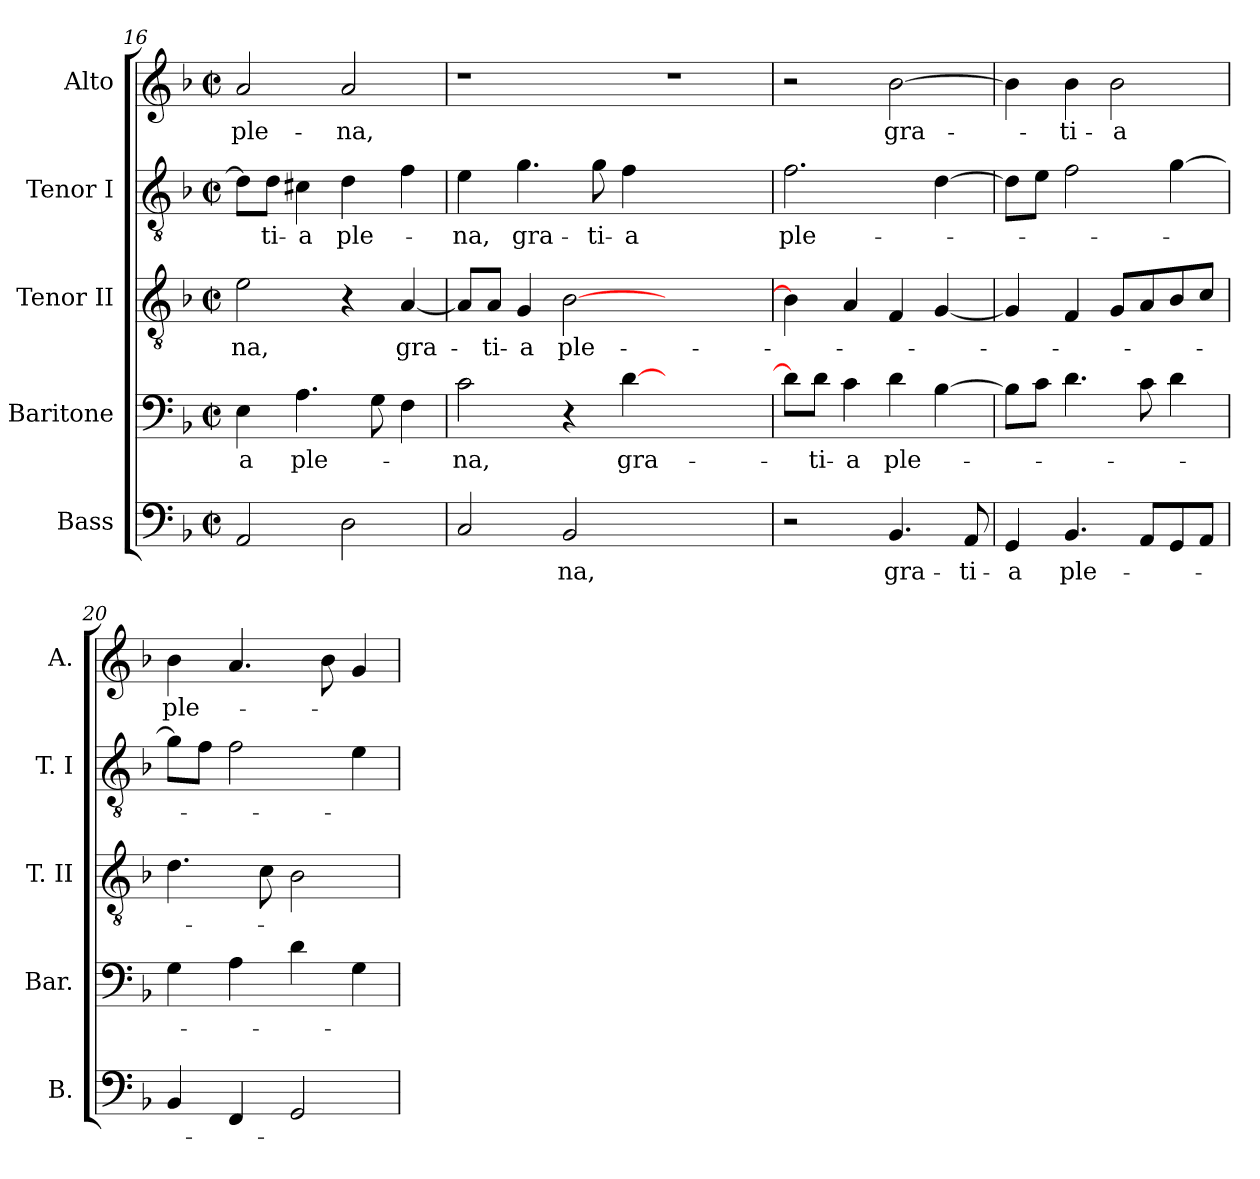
**kern	**text	**kern	**text	**kern	**text	**kern	**text	**kern	**text
*part5	*part5	*part4	*part4	*part3	*part3	*part2	*part2	*part1	*part1
*staff5	*staff5	*staff4	*staff4	*staff3	*staff3	*staff2	*staff2	*staff1	*staff1
*I"Bass	*	*I"Baritone	*	*I"Tenor II	*	*I"Tenor I	*	*I"Alto	*
*I'B.	*	*I'Bar.	*	*I'T. II	*	*I'T. I	*	*I'A.	*
*clefF4	*	*clefF4	*	*clefGv2	*	*clefGv2	*	*clefG2	*
*	*	*ITrd7c12	*	*ITrd7c12	*	*ITrd7c12	*	*	*
*k[b-]	*	*k[b-]	*	*k[b-]	*	*k[b-]	*	*k[b-]	*
*F:	*	*F:	*	*F:	*	*F:	*	*F:	*
*M2/2	*	*M2/2	*	*M2/2	*	*M2/2	*	*M2/2	*
*met(c|)	*	*met(c|)	*	*met(c|)	*	*met(c|)	*	*met(c|)	*
=16	=16	=16	=16	=16	=16	=16	=16	=16	=16
!	!	!	!LO:LY:b:color=#000000	!	!	!	!	!	!
!	!	!	!	!	!LO:LY:b:color=#000000	!	!	!	!
!	!	!	!	!	!	!	!	!	!LO:LY:b:color=#000000
2AAi/	.	4EEi\	-a	2Ei\	-na,	8Di\L]	.	2ai/	ple-
!	!	!	!	!	!	!	!LO:LY:b:color=#000000	!	!
.	.	.	.	.	.	8Di\J	-ti-	.	.
!	!	!	!LO:LY:b:color=#000000	!	!	!	!	!	!
!	!	!	!	!	!	!	!LO:LY:b:color=#000000	!	!
.	.	4.AAi\	ple-	.	.	4C#Xi\	-a	.	.
!	!	!	!	!	!	!	!LO:LY:b:color=#000000	!	!
!	!	!	!	!	!	!	!	!	!LO:LY:b:color=#000000
2Di\	.	.	.	4r	.	4Di\	ple-	2ai/	-na,
.	.	8GGi\	.	.	.	.	.	.	.
!	!	!	!	!	!LO:LY:b:color=#000000	!	!	!	!
.	.	4FFi\	.	[<4AAi/	gra-	4Fi\	.	.	.
=17	=17	=17	=17	=17	=17	=17	=17	=17	=17
!	!	!	!LO:LY:b:color=#000000	!	!	!	!	!	!
!	!	!	!	!	!	!	!LO:LY:b:color=#000000	!	!
2Ci/	.	2Ci\	-na,	8AAi/L]	.	4Ei\	-na,	1r	.
!	!	!	!	!	!LO:LY:b:color=#000000	!	!	!	!
.	.	.	.	8AAi/J	-ti-	.	.	.	.
!	!	!	!	!	!LO:LY:b:color=#000000	!	!	!	!
!	!	!	!	!	!	!	!LO:LY:b:color=#000000	!	!
.	.	.	.	4GGi/	-a	4.Gi\	gra-	.	.
!	!LO:LY:b:color=#000000	!	!	!	!	!	!	!	!
!	!	!	!	!	!LO:LY:b:color=#000000	!	!	!	!
2BB-i/	-na,	4r	.	[>2BB-i\	ple-	.	.	.	.
!	!	!	!	!	!	!	!LO:LY:b:color=#000000	!	!
.	.	.	.	.	.	8Gi\	-ti-	.	.
!	!	!	!LO:LY:b:color=#000000	!	!	!	!	!	!
!	!	!	!	!	!	!	!LO:LY:b:color=#000000	!	!
.	.	[>4Di\	gra-	.	.	4Fi\	-a	.	.
1ryy	.	1ryy	.	1ryy	.	1ryy	.	1r	.
=18	=18	=18	=18	=18	=18	=18	=18	=18	=18
!	!	!	!	!	!	!	!LO:LY:b:color=#000000	!	!
2r	.	8Di\L]	.	4BB-i\]	.	2.Fi\	ple-	2r	.
!	!	!	!LO:LY:b:color=#000000	!	!	!	!	!	!
.	.	8Di\J	-ti-	.	.	.	.	.	.
!	!	!	!LO:LY:b:color=#000000	!	!	!	!	!	!
.	.	4Ci\	-a	4AAi/	.	.	.	.	.
!	!LO:LY:b:color=#000000	!	!	!	!	!	!	!	!
!	!	!	!LO:LY:b:color=#000000	!	!	!	!	!	!
!	!	!	!	!	!	!	!	!	!LO:LY:b:color=#000000
4.BB-i/	gra-	4Di\	ple-	4FFi/	.	.	.	[>2b-i\	gra-
.	.	[>4BB-i\	.	[<4GGi/	.	[>4Di\	.	.	.
!	!LO:LY:b:color=#000000	!	!	!	!	!	!	!	!
8AAi/	-ti-	.	.	.	.	.	.	.	.
!!LO:PB:g=z
=19	=19	=19	=19	=19	=19	=19	=19	=19	=19
!	!LO:LY:b:color=#000000	!	!	!	!	!	!	!	!
4GGi/	-a	8BB-i\L]	.	4GGi/]	.	8Di\L]	.	4b-i\]	.
.	.	8Ci\J	.	.	.	8Ei\J	.	.	.
!	!LO:LY:b:color=#000000	!	!	!	!	!	!	!	!
!	!	!	!	!	!	!	!	!	!LO:LY:b:color=#000000
4.BB-i/	ple-	4.Di\	.	4FFi/	.	2Fi\	.	4b-i\	-ti-
!	!	!	!	!	!	!	!	!	!LO:LY:b:color=#000000
.	.	.	.	8GGi/L	.	.	.	2b-i\	-a
8AAi/L	.	8Ci\	.	8AAi/	.	.	.	.	.
8GGi/	.	4Di\	.	8BB-i/	.	[>4Gi\	.	.	.
8AAi/J	.	.	.	8Ci/J	.	.	.	.	.
=20	=20	=20	=20	=20	=20	=20	=20	=20	=20
!	!	!	!	!	!	!	!	!	!LO:LY:b:color=#000000
4BB-i/	.	4GGi\	.	4.Di\	.	8Gi\L]	.	4b-i\	ple-
.	.	.	.	.	.	8Fi\J	.	.	.
4FFi/	.	4AAi\	.	.	.	2Fi\	.	4.ai/	.
.	.	.	.	8Ci\	.	.	.	.	.
2GGi/	.	4Di\	.	2BB-i\	.	.	.	.	.
.	.	.	.	.	.	.	.	8b-i\	.
.	.	4GGi\	.	.	.	4Ei\	.	4gi/	.
=	=	=	=	=	=	=	=	=	=
*-	*-	*-	*-	*-	*-	*-	*-	*-	*-
